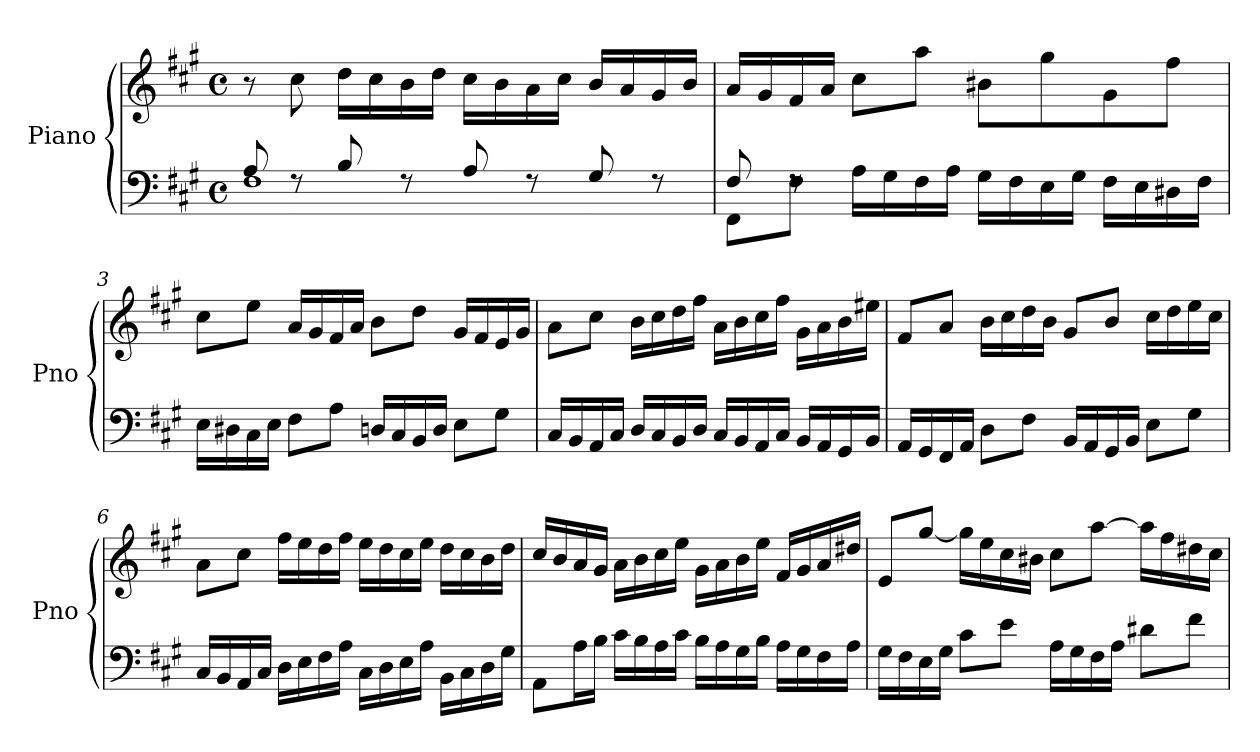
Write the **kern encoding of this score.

**kern	**kern
*part1	*part1
*staff2	*staff1
*I"Piano	*
*I'Pno	*
*clefF4	*clefG2
*k[f#c#g#]	*k[f#c#g#]
*M4/4	*M4/4
*met(c)	*met(c)
=1	=1
*^	*
8A/	1F#	8r
8rF	.	8cc#\
8B/	.	16dd\LL
.	.	16cc#\
8rF	.	16b\
.	.	16dd\JJ
8A/	.	16cc#\LL
.	.	16b\
8rF	.	16a\
.	.	16cc#\JJ
8G#/	.	16b/LL
.	.	16a/
8rF	.	16g#/
.	.	16b/JJ
=2	=2	=2
8F#/	8FF#\L	16a/LL
.	.	16g#/
8rF	8F#\J	16f#/
.	.	16a/JJ
16A\LL	2.ryy	8cc#\L
16G#\	.	.
16F#\	.	8aa\J
16A\JJ	.	.
16G#\LL	.	8b#X\L
16F#\	.	.
16E\	.	8gg#\
16G#\JJ	.	.
16F#\LL	.	8g#\
16E\	.	.
16D#X\	.	8ff#\J
16F#\JJ	.	.
*v	*v	*
=3	=3
16E\LL	8cc#\L
16D#X\	.
16C#\	8ee\J
16E\JJ	.
8F#\L	16a/LL
.	16g#/
8A\J	16f#/
.	16a/JJ
16Dn/LL	8b\L
16C#/	.
16BB/	8dd\J
16D/JJ	.
8E\L	16g#/LL
.	16f#/
8G#\J	16e/
.	16g#/JJ
!!LO:LB:g=z
=4	=4
16C#/LL	8a\L
16BB/	.
16AA/	8cc#\J
16C#/JJ	.
16D/LL	16b\LL
16C#/	16cc#\
16BB/	16dd\
16D/JJ	16ff#\JJ
16C#/LL	16a\LL
16BB/	16b\
16AA/	16cc#\
16C#/JJ	16ff#\JJ
16BB/LL	16g#\LL
16AA/	16a\
16GG#/	16b\
16BB/JJ	16ee#X\JJ
=5	=5
16AA/LL	8f#/L
16GG#/	.
16FF#/	8a/J
16AA/JJ	.
8D\L	16b\LL
.	16cc#\
8F#\J	16dd\
.	16b\JJ
16BB/LL	8g#/L
16AA/	.
16GG#/	8b/J
16BB/JJ	.
8E\L	16cc#\LL
.	16dd\
8G#\J	16ee\
.	16cc#\JJ
=6	=6
16C#/LL	8a\L
16BB/	.
16AA/	8cc#\J
16C#/JJ	.
16D\LL	16ff#\LL
16E\	16ee\
16F#\	16dd\
16A\JJ	16ff#\JJ
16C#\LL	16ee\LL
16D\	16dd\
16E\	16cc#\
16A\JJ	16ee\JJ
16BB\LL	16dd\LL
16C#\	16cc#\
16D\	16b\
16G#\JJ	16dd\JJ
!!LO:LB:g=z
=7	=7
8AA\L	16cc#/LL
.	16b/
16A\L	16a/
16B\JJ	16g#/JJ
16c#\LL	16a\LL
16B\	16b\
16A\	16cc#\
16c#\JJ	16ee\JJ
16B\LL	16g#\LL
16A\	16a\
16G#\	16b\
16B\JJ	16ee\JJ
16A\LL	16f#/LL
16G#\	16g#/
16F#\	16a/
16A\JJ	16dd#X/JJ
=8	=8
16G#\LL	8e/L
16F#\	.
16E\	[8gg#/J
16G#\JJ	.
8c#\L	16gg#\LL]
.	16ee\
8e\J	16cc#\
.	16b#X\JJ
16A\LL	8cc#\L
16G#\	.
16F#\	[8aa\J
16A\JJ	.
8d#X\L	16aa\LL]
.	16ff#\
8f#\J	16dd#X\
.	16cc#\JJ
=	=
*-	*-
